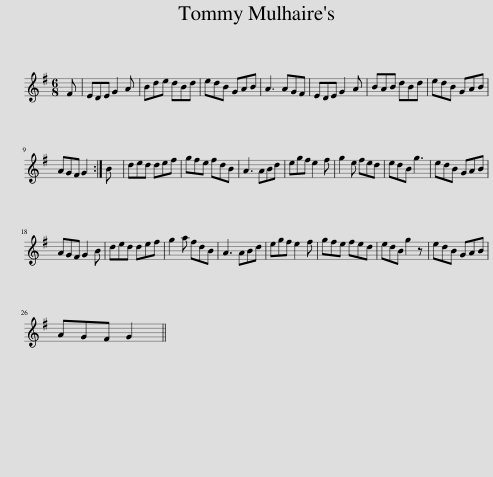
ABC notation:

X:1
L:1/8
M:6/8
I:linebreak $
K:G
V:1 treble
V:1
 F | EDE G2 A | Bde dBd | edB GAB | A3 AGF | %5
 EDE G2 A | BAB dBd | edB GAB |$ AGF G2 :| B | %10
 ded def | gfe fdB | A3 ABd | egf e2 f | g2 e fed | %15
 edB g3 | edB GAB |$ AGF G2 B | ded def | g2 a fdB | %20
 A3 ABd | egf e2 f | gfe fed | edB g2 z | edB GAB |$ %25
 AGF G2 || %26
